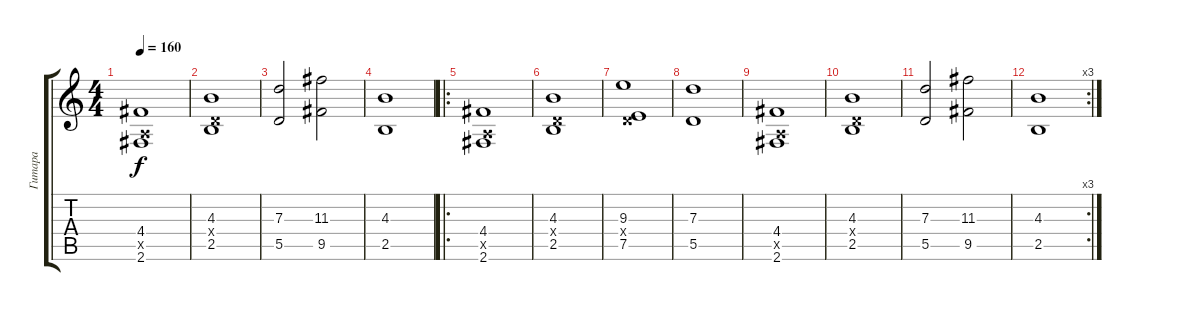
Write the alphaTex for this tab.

\track ("Гитара" "Гитара") {instrument distortionguitar}
\staff {score tabs}
\tuning (E4 B3 G3 D3 A2 E2) {hide}
\ts (4 4)
\tempo 160
\clef g2
\ks c
(4.4 0.5{x} 2.6).1{dy f} |
(4.3 0.4{x} 2.5).1 |
(7.3 5.5).2 (11.3 9.5).2 |
(4.3 2.5).1 |
\ro
(4.4 0.5{x} 2.6).1 |
(4.3 0.4{x} 2.5).1 |
(9.3 0.4{x} 7.5).1 |
(7.3 5.5).1 |
(4.4 0.5{x} 2.6).1 |
(4.3 0.4{x} 2.5).1 |
(7.3 5.5).2 (11.3 9.5).2 |
\rc 3
(4.3 2.5).1
